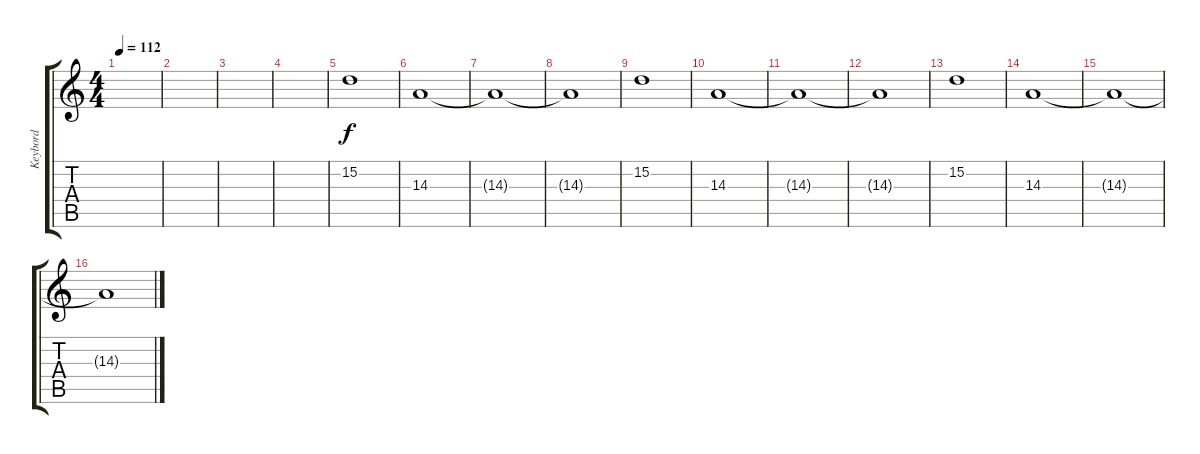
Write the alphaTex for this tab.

\track ("Keybord" "Keybord") {instrument stringensemble1}
\staff {score tabs}
\tuning (E4 B3 G3 D3 A2 E2) {hide}
\ts (4 4)
\tempo 112
\clef g2
\ks c
|
|
|
|
15.2.1 |
14.3.1 |
14.3{t}.1 |
14.3{t}.1 |
15.2.1 |
14.3.1 |
14.3{t}.1 |
14.3{t}.1 |
15.2.1 |
14.3.1 |
14.3{t}.1 |
14.3{t}.1
